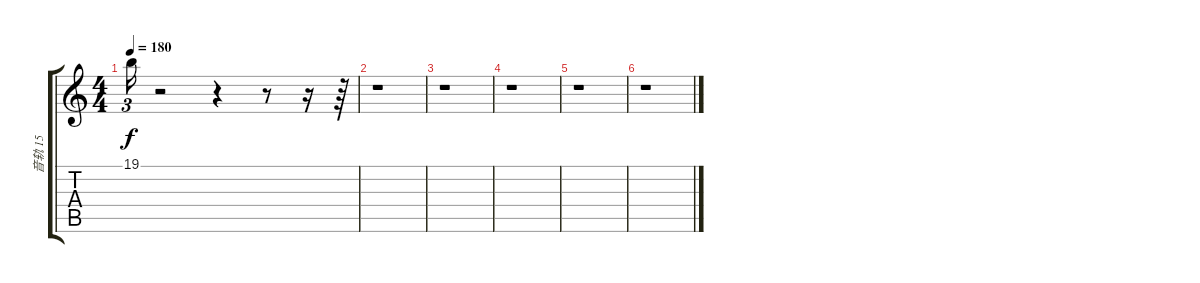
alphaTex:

\track ("音轨 15" "音轨 15") {instrument violin}
\staff {score tabs}
\tuning (E4 B3 G3 D3 A2 E2) {hide}
\ts (4 4)
\tempo 180
\clef g2
\ks c
19.1{t}.16{tu (3 2) dy f} r.2 r.4 r.8 r.16 r.64 |
r.1 |
r.1 |
r.1 |
r.1 |
r.1
